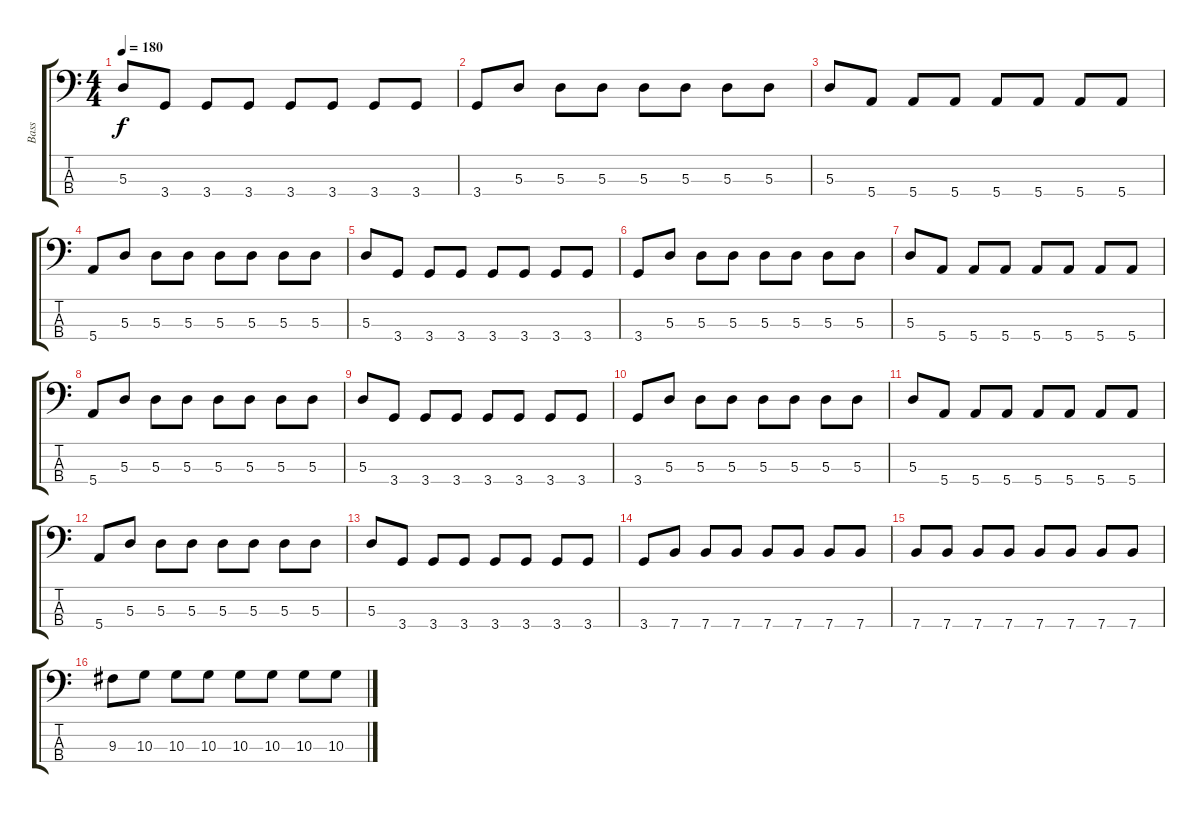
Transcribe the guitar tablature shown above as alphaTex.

\track ("Bass" "Bass") {instrument electricbasspick}
\staff {score tabs}
\tuning (G2 D2 A1 E1) {hide}
\ts (4 4)
\tempo 180
\clef f4
\ks c
5.3.8{dy f} 3.4.8 3.4.8 3.4.8 3.4.8 3.4.8 3.4.8 3.4.8 |
3.4.8 5.3.8 5.3.8 5.3.8 5.3.8 5.3.8 5.3.8 5.3.8 |
5.3.8 5.4.8 5.4.8 5.4.8 5.4.8 5.4.8 5.4.8 5.4.8 |
5.4.8 5.3.8 5.3.8 5.3.8 5.3.8 5.3.8 5.3.8 5.3.8 |
5.3.8 3.4.8 3.4.8 3.4.8 3.4.8 3.4.8 3.4.8 3.4.8 |
3.4.8 5.3.8 5.3.8 5.3.8 5.3.8 5.3.8 5.3.8 5.3.8 |
5.3.8 5.4.8 5.4.8 5.4.8 5.4.8 5.4.8 5.4.8 5.4.8 |
5.4.8 5.3.8 5.3.8 5.3.8 5.3.8 5.3.8 5.3.8 5.3.8 |
5.3.8 3.4.8 3.4.8 3.4.8 3.4.8 3.4.8 3.4.8 3.4.8 |
3.4.8 5.3.8 5.3.8 5.3.8 5.3.8 5.3.8 5.3.8 5.3.8 |
5.3.8 5.4.8 5.4.8 5.4.8 5.4.8 5.4.8 5.4.8 5.4.8 |
5.4.8 5.3.8 5.3.8 5.3.8 5.3.8 5.3.8 5.3.8 5.3.8 |
5.3.8 3.4.8 3.4.8 3.4.8 3.4.8 3.4.8 3.4.8 3.4.8 |
3.4.8 7.4.8 7.4.8 7.4.8 7.4.8 7.4.8 7.4.8 7.4.8 |
7.4.8 7.4.8 7.4.8 7.4.8 7.4.8 7.4.8 7.4.8 7.4.8 |
9.3.8 10.3.8 10.3.8 10.3.8 10.3.8 10.3.8 10.3.8 10.3.8
